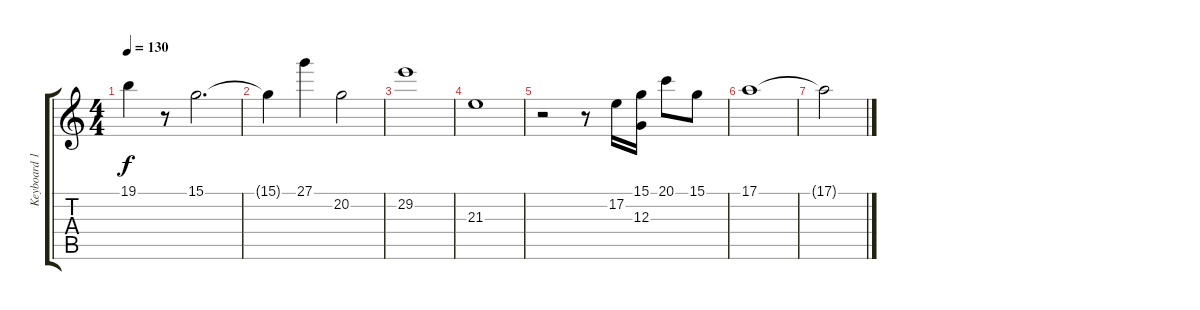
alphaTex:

\track ("Keyboard 1" "Keyboard 1") {instrument stringensemble1}
\staff {score tabs}
\tuning (E4 B3 G3 D3 A2 E2) {hide}
\ts (4 4)
\tempo 130
\clef g2
\ks c
19.1.4{dy f} r.8 15.1.2{d} |
15.1{t}.4 27.1.4 20.2.2 |
29.2.1 |
21.3.1 |
r.2 r.8 17.2.16{instrument stringensemble1} (15.1 12.3).16 20.1.8 15.1.8 |
17.1.1 |
17.1{t}.2
